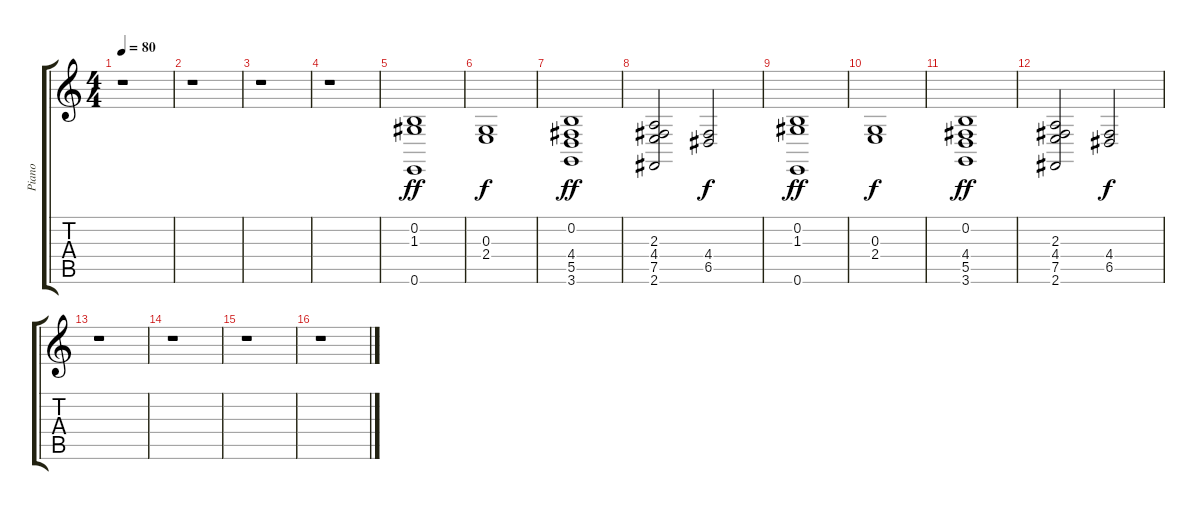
\track ("Piano" "Piano") {instrument acousticgrandpiano}
\staff {score tabs}
\tuning (E4 B3 G3 D3 A2 E2) {hide}
\ts (4 4)
\tempo 80
\clef g2
\ks c
r.1{dy f} |
r.1 |
r.1 |
r.1 |
(0.2 1.3 0.6).1{dy ff} |
(0.3 2.4).1{dy f} |
(0.2 4.4 5.5 3.6).1{dy ff} |
(2.3 4.4 7.5 2.6).2 (4.4 6.5).2{dy f} |
(0.2 1.3 0.6).1{dy ff} |
(0.3 2.4).1{dy f} |
(0.2 4.4 5.5 3.6).1{dy ff} |
(2.3 4.4 7.5 2.6).2 (4.4 6.5).2{dy f} |
r.1 |
r.1 |
r.1 |
r.1
